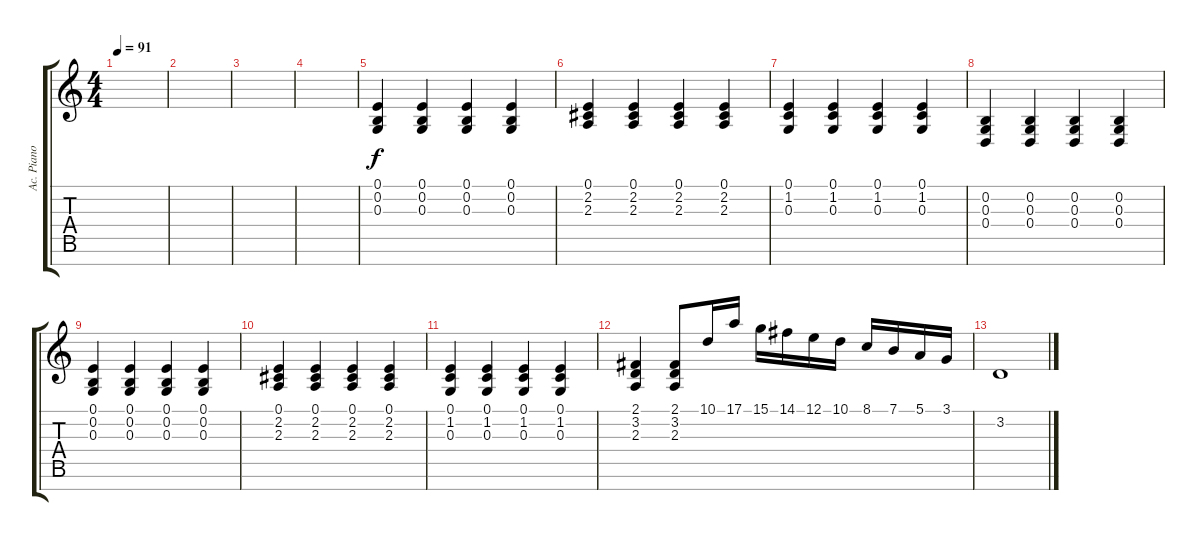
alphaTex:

\track ("Ac. Piano" "Ac. Piano") {instrument acousticgrandpiano}
\staff {score tabs}
\tuning (E4 B3 G3 D3 A2 E2 B1) {hide}
\ts (4 4)
\tempo 91
\clef g2
\ks c
|
|
|
|
(0.1 0.2 0.3).4 (0.1 0.2 0.3).4 (0.1 0.2 0.3).4 (0.1 0.2 0.3).4 |
(0.1 2.2 2.3).4 (0.1 2.2 2.3).4 (0.1 2.2 2.3).4 (0.1 2.2 2.3).4 |
(0.1 1.2 0.3).4 (0.1 1.2 0.3).4 (0.1 1.2 0.3).4 (0.1 1.2 0.3).4 |
(0.2 0.3 0.4).4 (0.2 0.3 0.4).4 (0.2 0.3 0.4).4 (0.2 0.3 0.4).4 |
(0.1 0.2 0.3).4 (0.1 0.2 0.3).4 (0.1 0.2 0.3).4 (0.1 0.2 0.3).4 |
(0.1 2.2 2.3).4 (0.1 2.2 2.3).4 (0.1 2.2 2.3).4 (0.1 2.2 2.3).4 |
(0.1 1.2 0.3).4 (0.1 1.2 0.3).4 (0.1 1.2 0.3).4 (0.1 1.2 0.3).4 |
(2.1 3.2 2.3).4 (2.1 3.2 2.3).8 10.1.16 17.1.16 15.1.16 14.1.16 12.1.16 10.1.16 8.1.16 7.1.16 5.1.16 3.1.16 |
3.2.1
